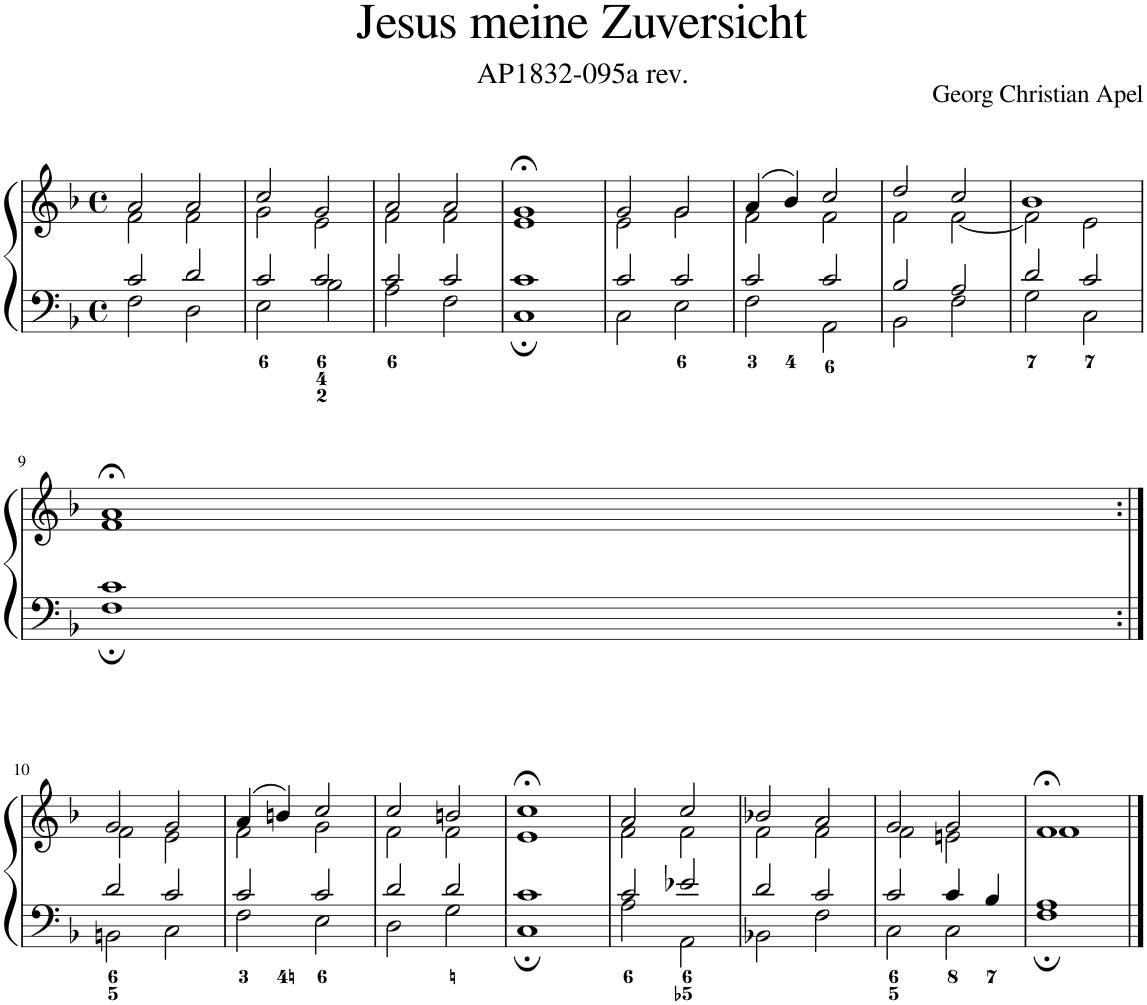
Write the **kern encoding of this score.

**kern	**kern
*part1	*part1
*staff2	*staff1
*I"Piano	*
*I'Pno.	*
*clefF4	*clefG2
*k[b-]	*k[b-]
*M4/4	*M4/4
*met(c)	*met(c)
=1	=1
*^	*^
2c/	2F\	2a/	2f\
2d/	2D\	2a/	2f\
=2	=2	=2	=2
2c/	2E\	2cc/	2g\
2c/	2B-\	2g/	2e\
=3	=3	=3	=3
2c/	2A\	2a/	2f\
2c/	2F\	2a/	2f\
=4	=4	=4	=4
1c	1C;	1g;<	1e
=5	=5	=5	=5
2c/	2C\	2g/	2e\
2c/	2E\	2g/	2g\
=6	=6	=6	=6
2c/	2F\	(4a/	2f\
.	.	4b-/)	.
2c/	2AA\	2cc/	2f\
=7	=7	=7	=7
2B-/	2BB-\	2dd/	2f\
2A/	2F\	2cc/	[2f\
=8	=8	=8	=8
2d/	2G\	1b-	2f\]
2c/	2C\	.	2e\
!!LO:LB:g=z	!!
=9	=9	=9	=9
1c	1F;	1a;<	1f
!!LO:LB:g=z	!!
=10:|!	=10:|!	=10:|!	=10:|!
2d/	2BBn\	2g/	2f\
2c/	2C\	2g/	2e\
=11	=11	=11	=11
2c/	2F\	(4a/	2f\
.	.	4bn/)	.
2c/	2E\	2cc/	2g\
=12	=12	=12	=12
2d/	2D\	2cc/	2f\
2d/	2G\	2bn/	2f\
=13	=13	=13	=13
1c	1C;	1cc;<	1e
=14	=14	=14	=14
2c/	2A\	2a/	2f\
2e-X/	2AA\	2cc/	2f\
=15	=15	=15	=15
2d/	2BB-X\	2b-X/	2f\
2c/	2F\	2a/	2f\
=16	=16	=16	=16
2c/	2C\	2g/	2f\
4c/	2C\	2g/	2en\
4B-/	.	.	.
=17	=17	=17	=17
1A	1F;	1f;<	1f
*v	*v	*	*
*	*v	*v
==	==
*-	*-
